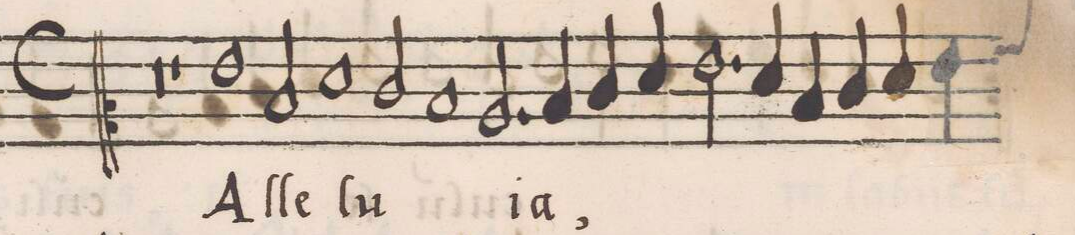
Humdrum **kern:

**kern	**text
*I"CANTVS	*
*clefC2	*
*k[]	*
*met(c)	*
*M2/1	*
0r	.
=2	=2
1r	.
1g	Al-
=3	=3
2d/	-le-
1f	-lu-
2e/	.
=4	=4
1d	.
2.c/	-ia,
4d/	.
=5	=5
4e/	.
4f/	.
2.g\	.
4f/	.
4d/	.
4e/	.
=6	=6
4f/	.
*custos:a	*
4g\	.
*-	*-
